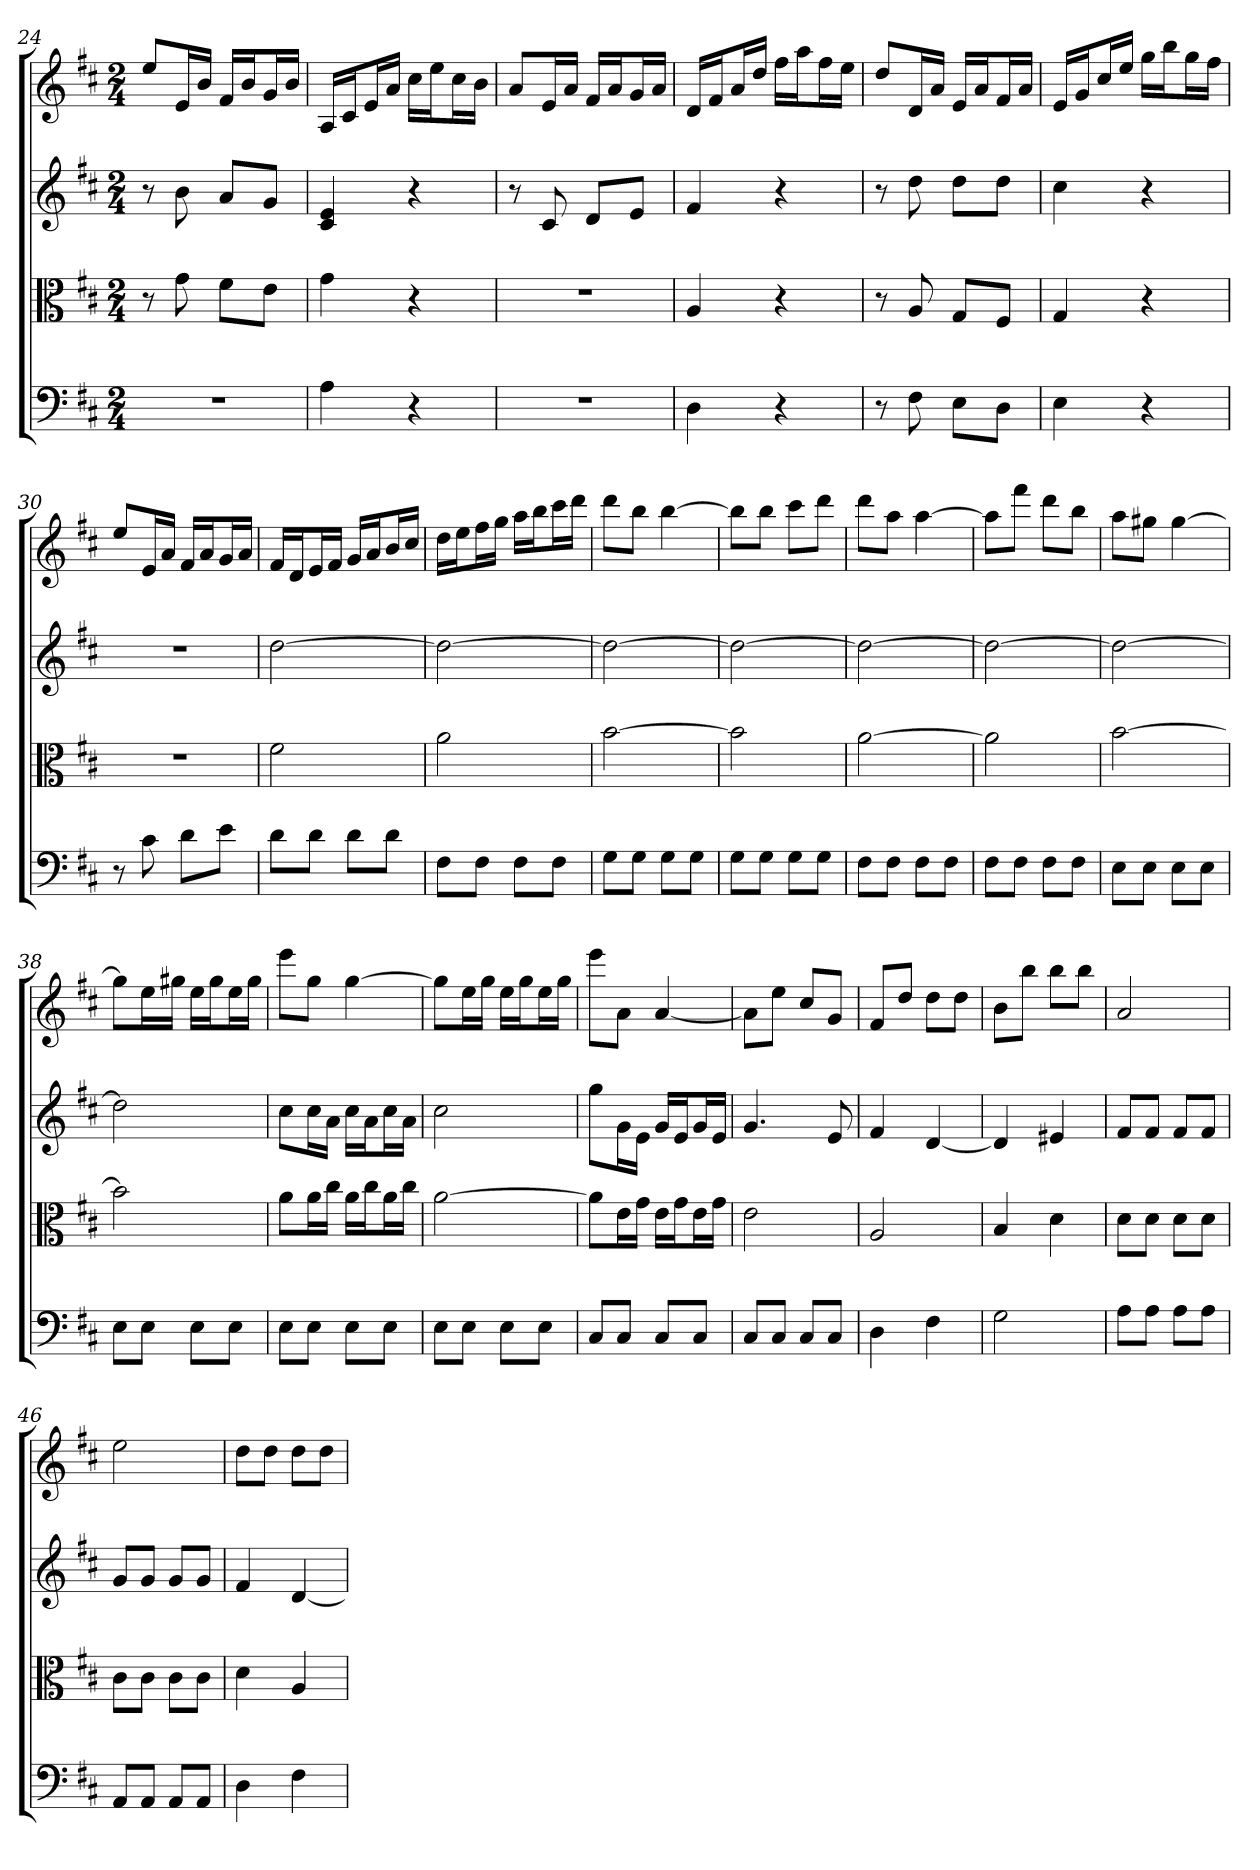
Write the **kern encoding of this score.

**kern	**kern	**kern	**kern
*part4	*part3	*part2	*part1
*staff4	*staff3	*staff2	*staff1
*clefF4	*clefC3	*	*
*k[f#c#]	*k[f#c#]	*k[f#c#]	*k[f#c#]
*b:	*b:	*b:	*b:
*M2/4	*M2/4	*M2/4	*M2/4
=24	=24	=24	=24
2r	8r	8r	8eeL
.	8g	8b	16eL
.	.	.	16bJJ
.	8f#\L	8aL	16f#LL
.	.	.	16bJ
.	8e\J	8gJ	16gL
.	.	.	16bJJ
=25	=25	=25	=25
4A	4g	4c# 4e	16ALL
.	.	.	16c#J
.	.	.	16eL
.	.	.	16aJJ
4r	4r	4r	16cc#LL
.	.	.	16eeJ
.	.	.	16cc#L
.	.	.	16bJJ
=26	=26	=26	=26
2r	2r	8r	8aL
.	.	8c#	16eL
.	.	.	16aJJ
.	.	8dL	16f#LL
.	.	.	16aJ
.	.	8eJ	16gL
.	.	.	16aJJ
=27	=27	=27	=27
4D	4A	4f#	16dLL
.	.	.	16f#J
.	.	.	16aL
.	.	.	16ddJJ
4r	4r	4r	16ff#LL
.	.	.	16aaJ
.	.	.	16ff#L
.	.	.	16eeJJ
=28	=28	=28	=28
8r	8r	8r	8ddL
8F#	8A	8dd	16dL
.	.	.	16aJJ
8E\L	8G/L	8ddL	16eLL
.	.	.	16aJ
8D\J	8F#/J	8ddJ	16f#L
.	.	.	16aJJ
=29	=29	=29	=29
4E	4G	4cc#	16eLL
.	.	.	16gJ
.	.	.	16cc#L
.	.	.	16eeJJ
4r	4r	4r	16ggLL
.	.	.	16bbJ
.	.	.	16ggL
.	.	.	16ff#JJ
=30	=30	=30	=30
8r	2r	2r	8eeL
8c#	.	.	16eL
.	.	.	16aJJ
8d\L	.	.	16f#LL
.	.	.	16aJ
8e\J	.	.	16gL
.	.	.	16aJJ
=31	=31	=31	=31
8d\L	2f#	[2dd	16f#LL
.	.	.	16dJ
8d\J	.	.	16eL
.	.	.	16f#JJ
8d\L	.	.	16gLL
.	.	.	16aJ
8d\J	.	.	16bL
.	.	.	16cc#JJ
=32	=32	=32	=32
8F#\L	2a	2dd_	16ddLL
.	.	.	16eeJ
8F#\J	.	.	16ff#L
.	.	.	16ggJJ
8F#\L	.	.	16aaLL
.	.	.	16bbJ
8F#\J	.	.	16ccc#L
.	.	.	16dddJJ
=33	=33	=33	=33
8G\L	[2b	2dd_	8dddL
8G\J	.	.	8bbJ
8G\L	.	.	[4bb
8G\J	.	.	.
=34	=34	=34	=34
8G\L	2b]	2dd_	8bbL]
8G\J	.	.	8bbJ
8G\L	.	.	8ccc#L
8G\J	.	.	8dddJ
=35	=35	=35	=35
8F#\L	[2a	2dd_	8dddL
8F#\J	.	.	8aaJ
8F#\L	.	.	[4aa
8F#\J	.	.	.
=36	=36	=36	=36
8F#\L	2a]	2dd_	8aaL]
8F#\J	.	.	8fff#J
8F#\L	.	.	8dddL
8F#\J	.	.	8bbJ
=37	=37	=37	=37
8E\L	[2b	2dd_	8aaL
8E\J	.	.	8gg#XJ
8E\L	.	.	[4gg#
8E\J	.	.	.
=38	=38	=38	=38
8E\L	2b]	2dd]	8gg#L]
8E\J	.	.	16eeL
.	.	.	16gg#XJJ
8E\L	.	.	16eeLL
.	.	.	16gg#J
8E\J	.	.	16eeL
.	.	.	16gg#JJ
=39	=39	=39	=39
8E\L	8a\L	8cc#L	8eeeL
8E\J	16a\L	16cc#L	8ggJ
.	16cc#\JJ	16aJJ	.
8E\L	16a\LL	16cc#LL	[4gg
.	16cc#\J	16aJ	.
8E\J	16a\L	16cc#L	.
.	16cc#\JJ	16aJJ	.
=40	=40	=40	=40
8E\L	[2a	2cc#	8ggL]
8E\J	.	.	16eeL
.	.	.	16ggJJ
8E\L	.	.	16eeLL
.	.	.	16ggJ
8E\J	.	.	16eeL
.	.	.	16ggJJ
=41	=41	=41	=41
8C#/L	8a\L]	8ggL	8eeeL
8C#/J	16e\L	16gL	8aJ
.	16g\JJ	16eJJ	.
8C#/L	16e\LL	16gLL	[4a
.	16g\J	16eJ	.
8C#/J	16e\L	16gL	.
.	16g\JJ	16eJJ	.
=42	=42	=42	=42
8C#/L	2e	4.g	8aL]
8C#/J	.	.	8eeJ
8C#/L	.	.	8cc#L
8C#/J	.	8e	8gJ
=43	=43	=43	=43
4D	2A	4f#	8f#L
.	.	.	8ddJ
4F#	.	[4d	8ddL
.	.	.	8ddJ
=44	=44	=44	=44
2G	4B	4d]	8bL
.	.	.	8bbJ
.	4d	4e#X	8bbL
.	.	.	8bbJ
=45	=45	=45	=45
8A\L	8d\L	8f#L	2a
8A\J	8d\J	8f#J	.
8A\L	8d\L	8f#L	.
8A\J	8d\J	8f#J	.
=46	=46	=46	=46
8AA/L	8c#\L	8gL	2ee
8AA/J	8c#\J	8gJ	.
8AA/L	8c#\L	8gL	.
8AA/J	8c#\J	8gJ	.
=47	=47	=47	=47
4D	4d	4f#	8ddL
.	.	.	8ddJ
4F#	4A	[4d	8ddL
.	.	.	8ddJ
=	=	=	=
*-	*-	*-	*-
